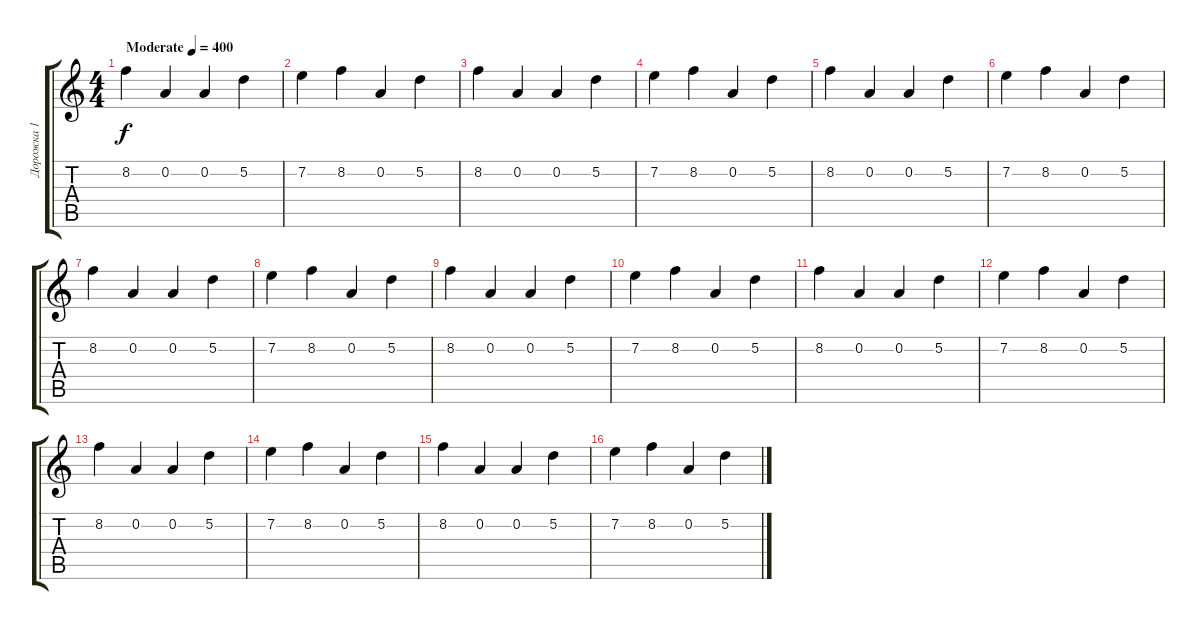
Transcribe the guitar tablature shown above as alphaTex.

\track ("Дорожка 1" "Дорожка 1") {instrument overdrivenguitar}
\staff {score tabs}
\tuning (D4 A3 F3 C3 G2 D2) {hide}
\ts (4 4)
\tempo (400 "Moderate")
\tempo 420
\tempo (400 "Moderate")
\clef g2
\ks c
8.2.4{dy f instrument overdrivenguitar} 0.2.4 0.2.4 5.2.4 |
7.2.4 8.2.4 0.2.4 5.2.4 |
8.2.4 0.2.4 0.2.4 5.2.4 |
7.2.4 8.2.4 0.2.4 5.2.4 |
8.2.4 0.2.4 0.2.4 5.2.4 |
7.2.4 8.2.4 0.2.4 5.2.4 |
8.2.4 0.2.4 0.2.4 5.2.4 |
7.2.4 8.2.4 0.2.4 5.2.4 |
8.2.4 0.2.4 0.2.4 5.2.4 |
7.2.4 8.2.4 0.2.4 5.2.4 |
8.2.4 0.2.4 0.2.4 5.2.4 |
7.2.4 8.2.4 0.2.4 5.2.4 |
8.2.4 0.2.4 0.2.4 5.2.4 |
7.2.4 8.2.4 0.2.4 5.2.4 |
8.2.4 0.2.4 0.2.4 5.2.4 |
7.2.4 8.2.4 0.2.4 5.2.4
